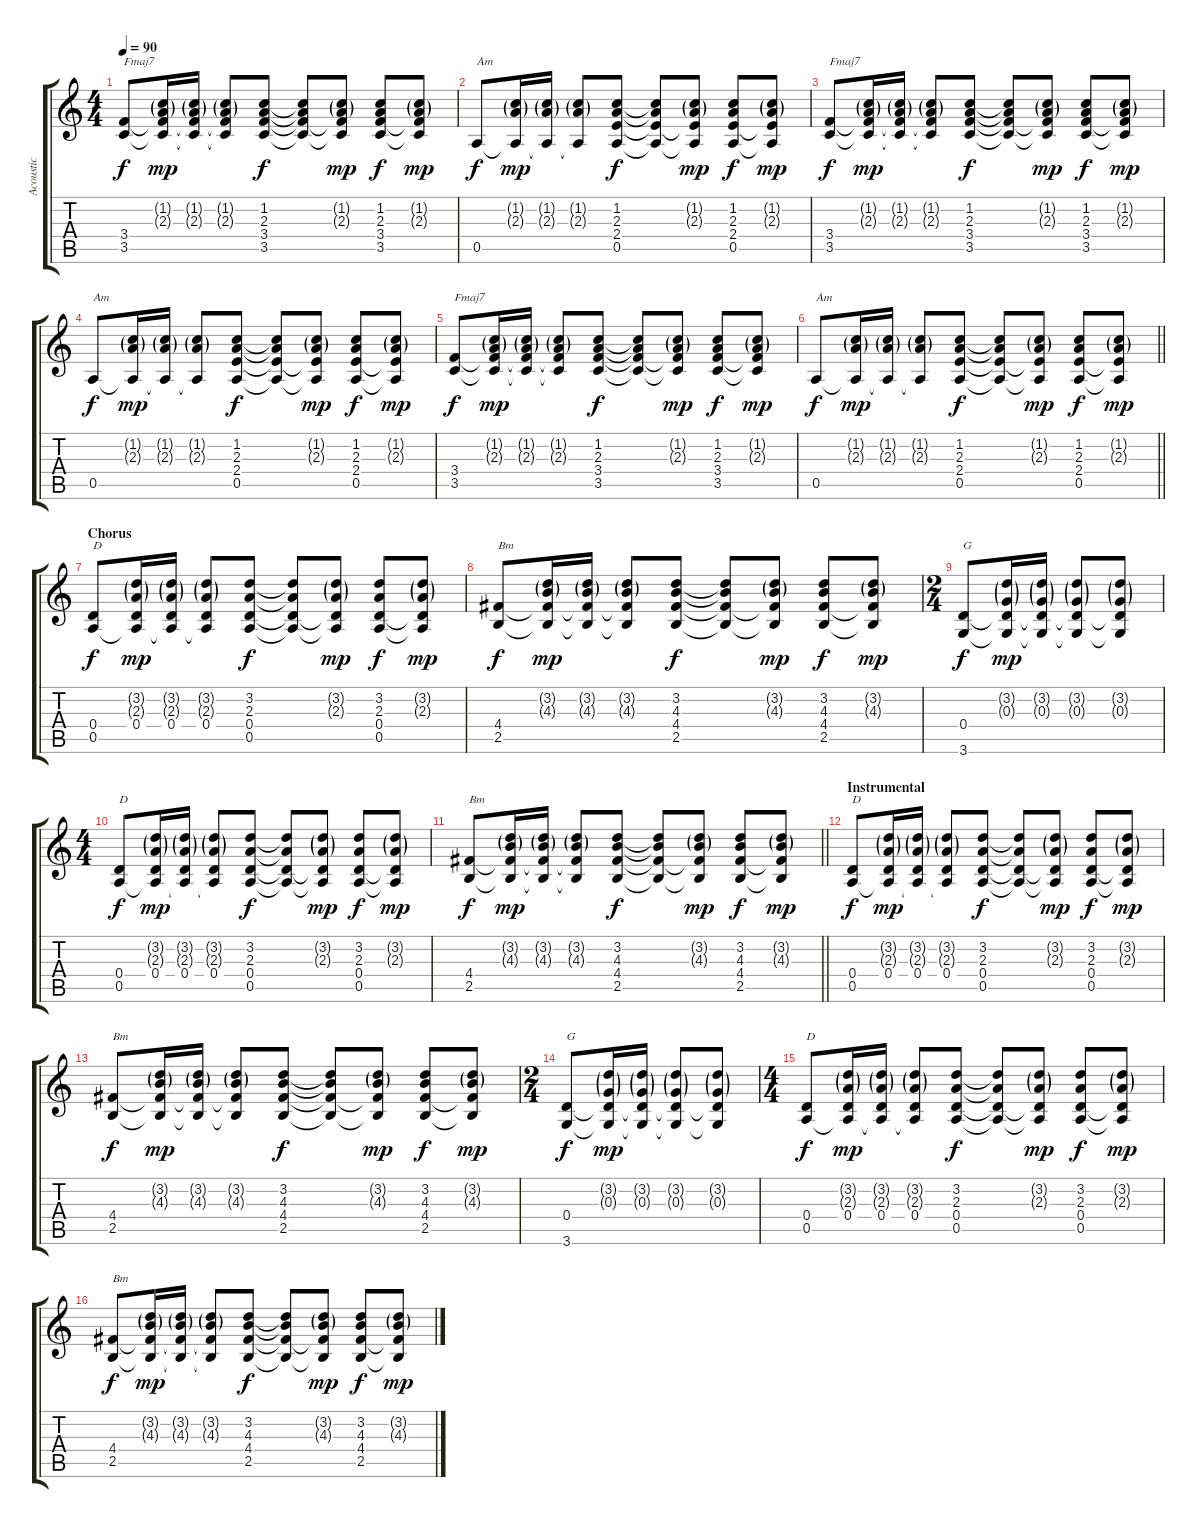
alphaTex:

\track ("Acoustic" "Acoustic") {instrument acousticguitarsteel}
\staff {score tabs}
\tuning (E4 B3 G3 D3 A2 E2) {hide}
\ts (4 4)
\tempo 90
\clef g2
\ks c
(3.4 3.5).8{txt "Fmaj7" dy f} (1.2{g} 2.3{g} 3.4{t} 3.5{t}).16{dy mp} (1.2{g} 2.3{g} 3.4{t} 3.5{t}).16 (1.2{g} 2.3{g} 3.4{t} 3.5{t}).8 (1.2 2.3 3.4 3.5).8{dy f} (1.2{t} 2.3{t} 3.4{t} 3.5{t}).8 (1.2{g} 2.3{g} 3.4{t} 3.5{t}).8{dy mp} (1.2 2.3 3.4 3.5).8{dy f} (1.2{g} 2.3{g} 3.4{t} 3.5{t}).8{dy mp} |
0.5.8{txt "Am" dy f} (1.2{g} 2.3{g} 0.5{t}).16{dy mp} (1.2{g} 2.3{g} 0.5{t}).16 (1.2{g} 2.3{g} 0.5{t}).8 (1.2 2.3 2.4 0.5).8{dy f} (1.2{t} 2.3{t} 2.4{t} 0.5{t}).8 (1.2{g} 2.3{g} 2.4{t} 0.5{t}).8{dy mp} (1.2 2.3 2.4 0.5).8{dy f} (1.2{g} 2.3{g} 2.4{t} 0.5{t}).8{dy mp} |
(3.4 3.5).8{txt "Fmaj7" dy f} (1.2{g} 2.3{g} 3.4{t} 3.5{t}).16{dy mp} (1.2{g} 2.3{g} 3.4{t} 3.5{t}).16 (1.2{g} 2.3{g} 3.4{t} 3.5{t}).8 (1.2 2.3 3.4 3.5).8{dy f} (1.2{t} 2.3{t} 3.4{t} 3.5{t}).8 (1.2{g} 2.3{g} 3.4{t} 3.5{t}).8{dy mp} (1.2 2.3 3.4 3.5).8{dy f} (1.2{g} 2.3{g} 3.4{t} 3.5{t}).8{dy mp} |
0.5.8{txt "Am" dy f} (1.2{g} 2.3{g} 0.5{t}).16{dy mp} (1.2{g} 2.3{g} 0.5{t}).16 (1.2{g} 2.3{g} 0.5{t}).8 (1.2 2.3 2.4 0.5).8{dy f} (1.2{t} 2.3{t} 2.4{t} 0.5{t}).8 (1.2{g} 2.3{g} 2.4{t} 0.5{t}).8{dy mp} (1.2 2.3 2.4 0.5).8{dy f} (1.2{g} 2.3{g} 2.4{t} 0.5{t}).8{dy mp} |
(3.4 3.5).8{txt "Fmaj7" dy f} (1.2{g} 2.3{g} 3.4{t} 3.5{t}).16{dy mp} (1.2{g} 2.3{g} 3.4{t} 3.5{t}).16 (1.2{g} 2.3{g} 3.4{t} 3.5{t}).8 (1.2 2.3 3.4 3.5).8{dy f} (1.2{t} 2.3{t} 3.4{t} 3.5{t}).8 (1.2{g} 2.3{g} 3.4{t} 3.5{t}).8{dy mp} (1.2 2.3 3.4 3.5).8{dy f} (1.2{g} 2.3{g} 3.4{t} 3.5{t}).8{dy mp} |
\barLineRight lightlight
0.5.8{txt "Am" dy f} (1.2{g} 2.3{g} 0.5{t}).16{dy mp} (1.2{g} 2.3{g} 0.5{t}).16 (1.2{g} 2.3{g} 0.5{t}).8 (1.2 2.3 2.4 0.5).8{dy f} (1.2{t} 2.3{t} 2.4{t} 0.5{t}).8 (1.2{g} 2.3{g} 2.4{t} 0.5{t}).8{dy mp} (1.2 2.3 2.4 0.5).8{dy f} (1.2{g} 2.3{g} 2.4{t} 0.5{t}).8{dy mp} |
\section ("" "Chorus")
(0.4 0.5).8{txt "D" dy f} (3.2{g} 2.3{g} 0.4 0.5{t}).16{dy mp} (3.2{g} 2.3{g} 0.4 0.5{t}).16 (3.2{g} 2.3{g} 0.4 0.5{t}).8 (3.2 2.3 0.4 0.5).8{dy f} (3.2{t} 2.3{t} 0.4{t} 0.5{t}).8 (3.2{g} 2.3{g} 0.4{t} 0.5{t}).8{dy mp} (3.2 2.3 0.4 0.5).8{dy f} (3.2{g} 2.3{g} 0.4{t} 0.5{t}).8{dy mp} |
(4.4 2.5).8{txt "Bm" dy f} (3.2{g} 4.3{g} 4.4{t} 2.5{t}).16{dy mp} (3.2{g} 4.3{g} 4.4{t} 2.5{t}).16 (3.2{g} 4.3{g} 4.4{t} 2.5{t}).8 (3.2 4.3 4.4 2.5).8{dy f} (3.2{t} 4.3{t} 4.4{t} 2.5{t}).8 (3.2{g} 4.3{g} 4.4{t} 2.5{t}).8{dy mp} (3.2 4.3 4.4 2.5).8{dy f} (3.2{g} 4.3{g} 4.4{t} 2.5{t}).8{dy mp} |
\ts (2 4)
(0.4 3.6).8{txt "G" dy f} (3.2{g} 0.3{g} 0.4{t} 3.6{t}).16{dy mp} (3.2{g} 0.3{g} 0.4{t} 3.6{t}).16 (3.2{g} 0.3{g} 0.4{t} 3.6{t}).8 (3.2{g} 0.3{g} 0.4{t} 3.6{t}).8 |
\ts (4 4)
(0.4 0.5).8{txt "D" dy f} (3.2{g} 2.3{g} 0.4 0.5{t}).16{dy mp} (3.2{g} 2.3{g} 0.4 0.5{t}).16 (3.2{g} 2.3{g} 0.4 0.5{t}).8 (3.2 2.3 0.4 0.5).8{dy f} (3.2{t} 2.3{t} 0.4{t} 0.5{t}).8 (3.2{g} 2.3{g} 0.4{t} 0.5{t}).8{dy mp} (3.2 2.3 0.4 0.5).8{dy f} (3.2{g} 2.3{g} 0.4{t} 0.5{t}).8{dy mp} |
\barLineRight lightlight
(4.4 2.5).8{txt "Bm" dy f} (3.2{g} 4.3{g} 4.4{t} 2.5{t}).16{dy mp} (3.2{g} 4.3{g} 4.4{t} 2.5{t}).16 (3.2{g} 4.3{g} 4.4{t} 2.5{t}).8 (3.2 4.3 4.4 2.5).8{dy f} (3.2{t} 4.3{t} 4.4{t} 2.5{t}).8 (3.2{g} 4.3{g} 4.4{t} 2.5{t}).8{dy mp} (3.2 4.3 4.4 2.5).8{dy f} (3.2{g} 4.3{g} 4.4{t} 2.5{t}).8{dy mp} |
\section ("" "Instrumental")
(0.4 0.5).8{txt "D" dy f} (3.2{g} 2.3{g} 0.4 0.5{t}).16{dy mp} (3.2{g} 2.3{g} 0.4 0.5{t}).16 (3.2{g} 2.3{g} 0.4 0.5{t}).8 (3.2 2.3 0.4 0.5).8{dy f} (3.2{t} 2.3{t} 0.4{t} 0.5{t}).8 (3.2{g} 2.3{g} 0.4{t} 0.5{t}).8{dy mp} (3.2 2.3 0.4 0.5).8{dy f} (3.2{g} 2.3{g} 0.4{t} 0.5{t}).8{dy mp} |
(4.4 2.5).8{txt "Bm" dy f} (3.2{g} 4.3{g} 4.4{t} 2.5{t}).16{dy mp} (3.2{g} 4.3{g} 4.4{t} 2.5{t}).16 (3.2{g} 4.3{g} 4.4{t} 2.5{t}).8 (3.2 4.3 4.4 2.5).8{dy f} (3.2{t} 4.3{t} 4.4{t} 2.5{t}).8 (3.2{g} 4.3{g} 4.4{t} 2.5{t}).8{dy mp} (3.2 4.3 4.4 2.5).8{dy f} (3.2{g} 4.3{g} 4.4{t} 2.5{t}).8{dy mp} |
\ts (2 4)
(0.4 3.6).8{txt "G" dy f} (3.2{g} 0.3{g} 0.4{t} 3.6{t}).16{dy mp} (3.2{g} 0.3{g} 0.4{t} 3.6{t}).16 (3.2{g} 0.3{g} 0.4{t} 3.6{t}).8 (3.2{g} 0.3{g} 0.4{t} 3.6{t}).8 |
\ts (4 4)
(0.4 0.5).8{txt "D" dy f} (3.2{g} 2.3{g} 0.4 0.5{t}).16{dy mp} (3.2{g} 2.3{g} 0.4 0.5{t}).16 (3.2{g} 2.3{g} 0.4 0.5{t}).8 (3.2 2.3 0.4 0.5).8{dy f} (3.2{t} 2.3{t} 0.4{t} 0.5{t}).8 (3.2{g} 2.3{g} 0.4{t} 0.5{t}).8{dy mp} (3.2 2.3 0.4 0.5).8{dy f} (3.2{g} 2.3{g} 0.4{t} 0.5{t}).8{dy mp} |
(4.4 2.5).8{txt "Bm" dy f} (3.2{g} 4.3{g} 4.4{t} 2.5{t}).16{dy mp} (3.2{g} 4.3{g} 4.4{t} 2.5{t}).16 (3.2{g} 4.3{g} 4.4{t} 2.5{t}).8 (3.2 4.3 4.4 2.5).8{dy f} (3.2{t} 4.3{t} 4.4{t} 2.5{t}).8 (3.2{g} 4.3{g} 4.4{t} 2.5{t}).8{dy mp} (3.2 4.3 4.4 2.5).8{dy f} (3.2{g} 4.3{g} 4.4{t} 2.5{t}).8{dy mp}
